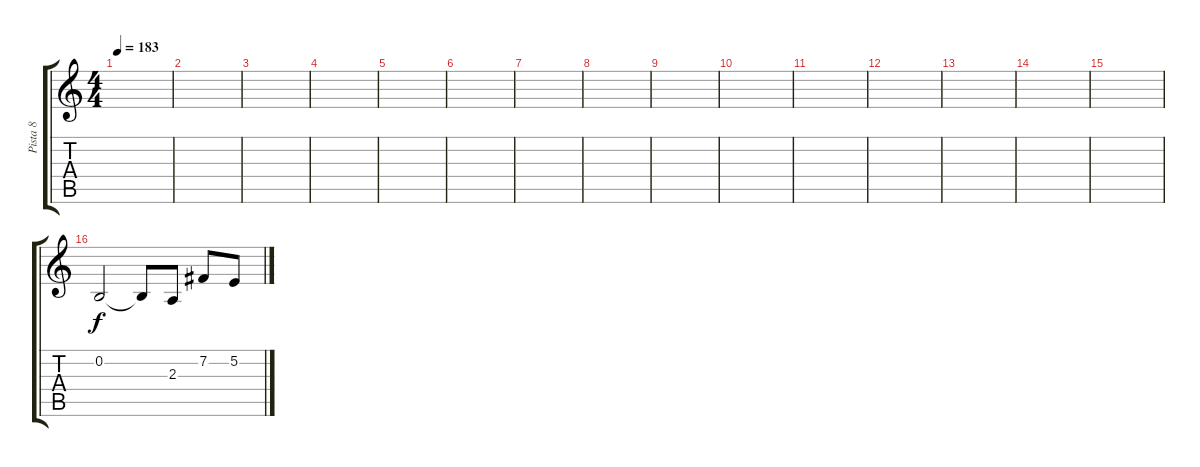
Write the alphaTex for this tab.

\track ("Pista 8" "Pista 8") {instrument electricgrandpiano}
\staff {score tabs}
\tuning (E4 B3 G3 D3 A2 E2) {hide}
\ts (4 4)
\tempo 183
\clef g2
\ks c
|
|
|
|
|
|
|
|
|
|
|
|
|
|
|
0.2.2 0.2{t}.8 2.3.8 7.2.8 5.2.8
